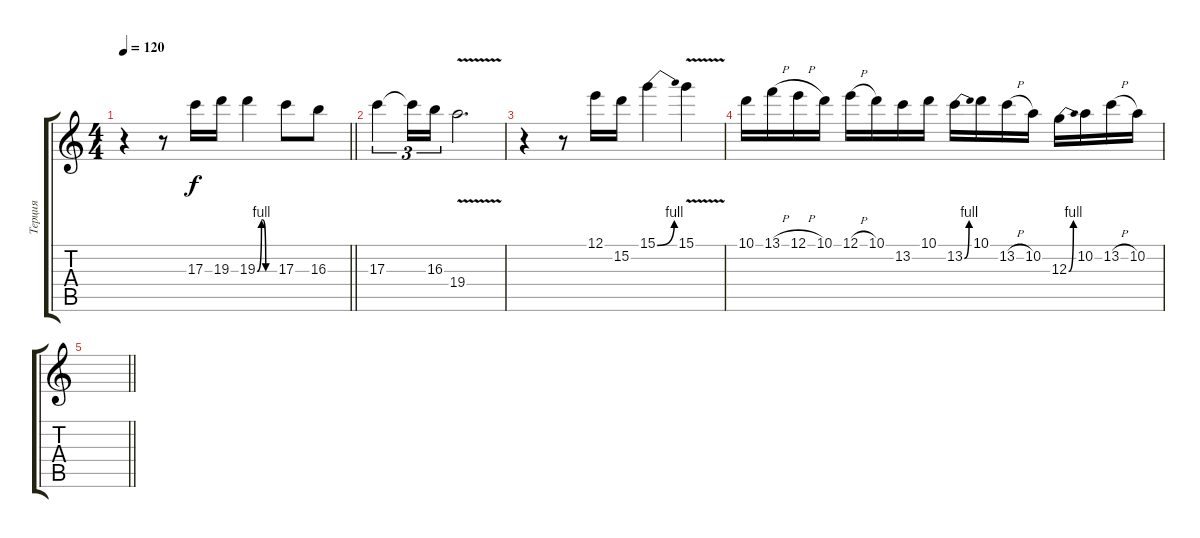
\track ("Терция" "Терция") {instrument overdrivenguitar}
\staff {score tabs}
\tuning (E4 B3 G3 D3 A2 E2) {hide}
\ts (4 4)
\tempo 120
\clef g2
\barLineRight lightlight
\ks c
r.4{dy f volume 13} r.8 17.3.16 19.3.16 19.3{be (custom 0 0 15 4 20 4 30 0 45 0 60 0)}.4 17.3.8 16.3.8 |
17.3.4{tu (3 2) volume 10} 17.3{t}.16{tu (3 2)} 16.3.16{tu (3 2)} 19.4{v}.2{d} |
r.4{volume 5} r.8 12.1.16 15.2.16 15.1{be (bend 0 0 60 4)}.4 15.1{v}.4 |
10.1.16{volume 0} 13.1{h}.16 12.1{h}.16 10.1.16 12.1{h}.16 10.1.16 13.2.16 10.1.16 13.2{be (bend 0 0 60 4)}.16 10.1.16 13.2{h}.16 10.2.16 12.3{be (bend 0 0 60 4)}.16 10.2.16 13.2{h}.16 10.2.16 |
\barLineRight lightlight
